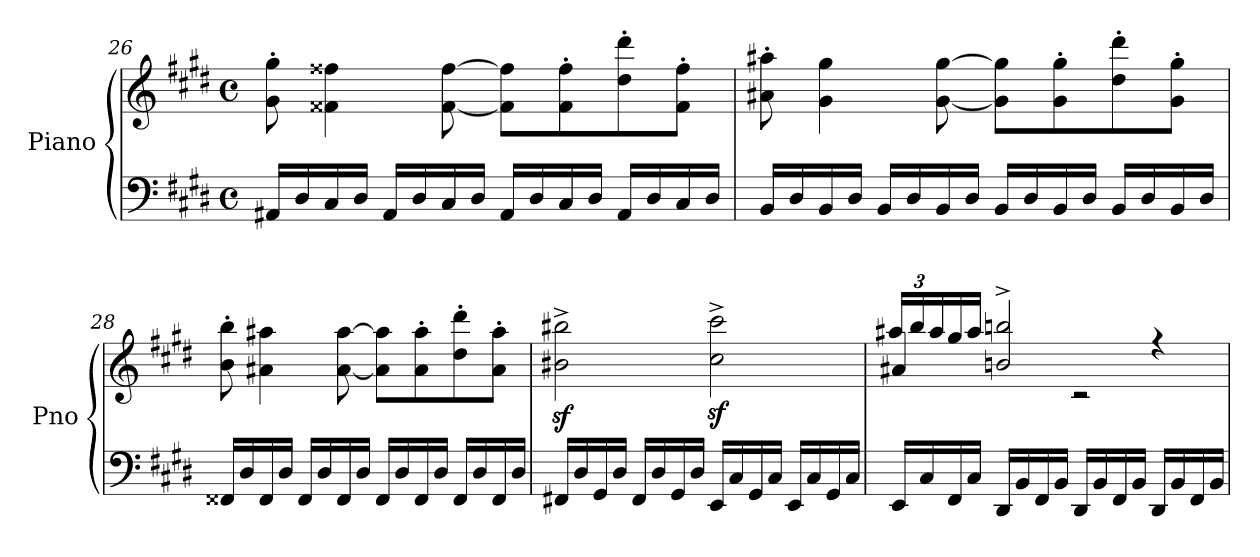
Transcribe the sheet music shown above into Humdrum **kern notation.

**kern	**kern
*part1	*part1
*staff2	*staff1
*I"Piano	*
*I'Pno	*
*clefF4	*clefG2
*k[f#c#g#d#]	*k[f#c#g#d#]
*M4/4	*M4/4
*met(c)	*met(c)
=26	=26
16AA#X/LL	8g#\' 8gg#\'
16D#/	.
16C#/	4f##X\ 4ff##X\
16D#/JJ	.
16AA#/LL	.
16D#/	.
16C#/	[8f##\ [8ff##\
16D#/JJ	.
16AA#/LL	8f##\] 8ff##\]L
16D#/	.
16C#/	8f##\' 8ff##\'
16D#/JJ	.
16AA#/LL	8dd#\' 8ddd#\'
16D#/	.
16C#/	8f##\' 8ff##\'J
16D#/JJ	.
=27	=27
16BB/LL	8a#X\' 8aa#X\'
16D#/	.
16BB/	4g#\ 4gg#\
16D#/JJ	.
16BB/LL	.
16D#/	.
16BB/	[8g#\ [8gg#\
16D#/JJ	.
16BB/LL	8g#\] 8gg#\]L
16D#/	.
16BB/	8g#\' 8gg#\'
16D#/JJ	.
16BB/LL	8dd#\' 8ddd#\'
16D#/	.
16BB/	8g#\' 8gg#\'J
16D#/JJ	.
=28	=28
16FF##X/LL	8b\' 8bb\'
16D#/	.
16FF##/	4a#X\ 4aa#X\
16D#/JJ	.
16FF##/LL	.
16D#/	.
16FF##/	[8a#\ [8aa#\
16D#/JJ	.
16FF##/LL	8a#\] 8aa#\]L
16D#/	.
16FF##/	8a#\' 8aa#\'
16D#/JJ	.
16FF##/LL	8dd#\' 8ddd#\'
16D#/	.
16FF##/	8a#\' 8aa#\'J
16D#/JJ	.
=29	=29
16FF#X/LL	2b#X\z<^ 2bb#X\z<^
16D#/	.
16GG#/	.
16D#/JJ	.
16FF#/LL	.
16D#/	.
16GG#/	.
16D#/JJ	.
16EE/LL	2cc#\z<^ 2ccc#\z<^
16C#/	.
16GG#/	.
16C#/JJ	.
16EE/LL	.
16C#/	.
16GG#/	.
16C#/JJ	.
=30	=30
*	*^
*	*	*Xbrackettup
16EE/LL	4a#X/	24aa#X/LL
.	.	24bb/
16C#/	.	.
.	.	24aa#/
16FF#/	.	16gg#/
16C#/JJ	.	16aa#/JJ
16DD#/LL	2bn/^ 2bbn/^	4ryy
16BB/	.	.
16FF#/	.	.
16BB/JJ	.	.
16DD#/LL	.	2r
16BB/	.	.
16FF#/	.	.
16BB/JJ	.	.
16DD#/LL	4r	.
16BB/	.	.
16FF#/	.	.
16BB/JJ	.	.
*	*v	*v
=	=
*-	*-
